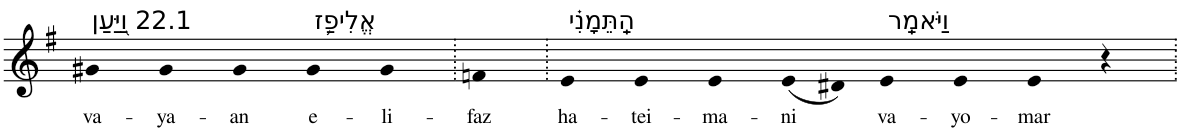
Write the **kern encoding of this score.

**kern	**text
*part1	*part1
*staff1	*staff1
*I"Piano	*
*I'Pno	*
*clefG2	*
*k[f#]	*
*G:	*
=1	=1
!LO:TX:a:t=22.1 וַ֭יַּעַן	!
!	!LO:LY:b
4g#X	va-
!	!LO:LY:b
4g#	-ya-
!	!LO:LY:b
4g#	-an
!LO:TX:a:t=אֱלִיפַ֥ז	!
!	!LO:LY:b
4g#	e-
!	!LO:LY:b
4g#	-li-
=2.	=2.
!	!LO:LY:b
4fn	-faz
=3.	=3.
!LO:TX:a:t=הַֽתֵּמָנִ֗י	!
!	!LO:LY:b
4e	ha-
!	!LO:LY:b
4e	-tei-
!	!LO:LY:b
4e	-ma-
!	!LO:LY:b
(8e	-ni
8d#X)	.
!LO:TX:a:t=וַיֹּאמַֽר	!
!	!LO:LY:b
4e	va-
!	!LO:LY:b
4e	-yo-
!	!LO:LY:b
4e	-mar
4r	.
=.	=.
*-	*-
